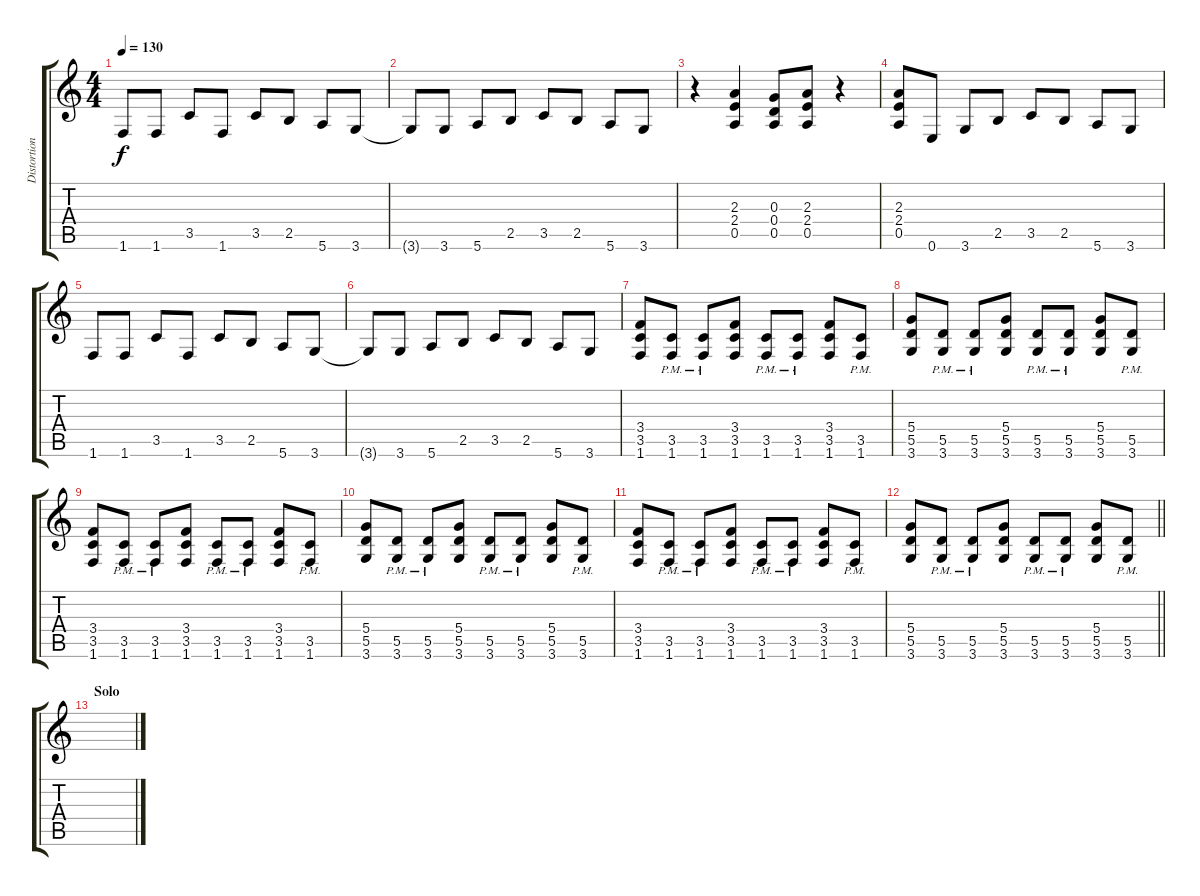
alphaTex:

\track ("Distortion Guitar" "Distortion") {instrument distortionguitar}
\staff {score tabs}
\tuning (E4 B3 G3 D3 A2 E2) {hide}
\ts (4 4)
\tempo 130
\clef g2
\ks c
1.6.8{dy f} 1.6.8 3.5.8 1.6.8 3.5.8 2.5.8 5.6.8 3.6.8 |
3.6{t}.8 3.6.8 5.6.8 2.5.8 3.5.8 2.5.8 5.6.8 3.6.8 |
r.4 (2.3 2.4 0.5).4 (0.3 0.4 0.5).8 (2.3 2.4 0.5).8 r.4 |
(2.3 2.4 0.5).8 0.6.8 3.6.8 2.5.8 3.5.8 2.5.8 5.6.8 3.6.8 |
1.6.8 1.6.8 3.5.8 1.6.8 3.5.8 2.5.8 5.6.8 3.6.8 |
3.6{t}.8 3.6.8 5.6.8 2.5.8 3.5.8 2.5.8 5.6.8 3.6.8 |
(3.4 3.5 1.6).8 (3.5{pm} 1.6{pm}).8 (3.5{pm} 1.6{pm}).8 (3.4 3.5 1.6).8 (3.5{pm} 1.6{pm}).8 (3.5{pm} 1.6{pm}).8 (3.4 3.5 1.6).8 (3.5{pm} 1.6{pm}).8 |
(5.4 5.5 3.6).8 (5.5{pm} 3.6{pm}).8 (5.5{pm} 3.6{pm}).8 (5.4 5.5 3.6).8 (5.5{pm} 3.6{pm}).8 (5.5{pm} 3.6{pm}).8 (5.4 5.5 3.6).8 (5.5{pm} 3.6{pm}).8 |
(3.4 3.5 1.6).8 (3.5{pm} 1.6{pm}).8 (3.5{pm} 1.6{pm}).8 (3.4 3.5 1.6).8 (3.5{pm} 1.6{pm}).8 (3.5{pm} 1.6{pm}).8 (3.4 3.5 1.6).8 (3.5{pm} 1.6{pm}).8 |
(5.4 5.5 3.6).8 (5.5{pm} 3.6{pm}).8 (5.5{pm} 3.6{pm}).8 (5.4 5.5 3.6).8 (5.5{pm} 3.6{pm}).8 (5.5{pm} 3.6{pm}).8 (5.4 5.5 3.6).8 (5.5{pm} 3.6{pm}).8 |
(3.4 3.5 1.6).8 (3.5{pm} 1.6{pm}).8 (3.5{pm} 1.6{pm}).8 (3.4 3.5 1.6).8 (3.5{pm} 1.6{pm}).8 (3.5{pm} 1.6{pm}).8 (3.4 3.5 1.6).8 (3.5{pm} 1.6{pm}).8 |
\barLineRight lightlight
(5.4 5.5 3.6).8 (5.5{pm} 3.6{pm}).8 (5.5{pm} 3.6{pm}).8 (5.4 5.5 3.6).8 (5.5{pm} 3.6{pm}).8 (5.5{pm} 3.6{pm}).8 (5.4 5.5 3.6).8 (5.5{pm} 3.6{pm}).8 |
\section ("" "Solo")
